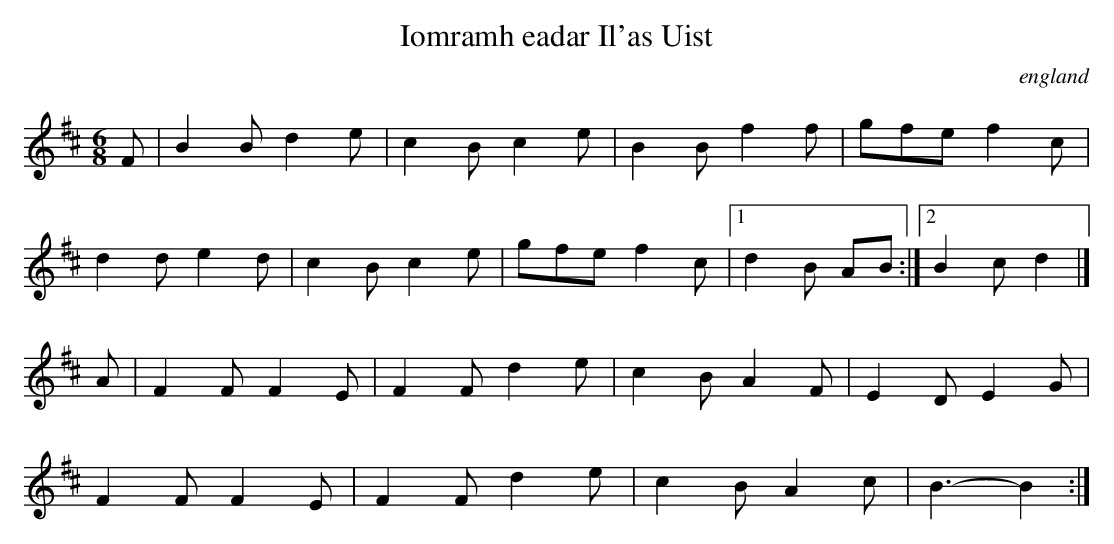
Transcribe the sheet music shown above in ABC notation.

X:1
T:Iomramh eadar Il'as Uist
O:england
M:6/8
L:1/8
K:BMin
F|B2B d2e|c2B c2e|B2B f2f|gfe f2c|
d2d e2d|c2B c2e|gfe f2c|[1 d2B AB:|[2 B2c d2|]
A|F2F F2E|F2F d2e|c2B A2F|E2D E2G|
F2F F2E|F2F d2e|c2B A2c|B3- B2:|
